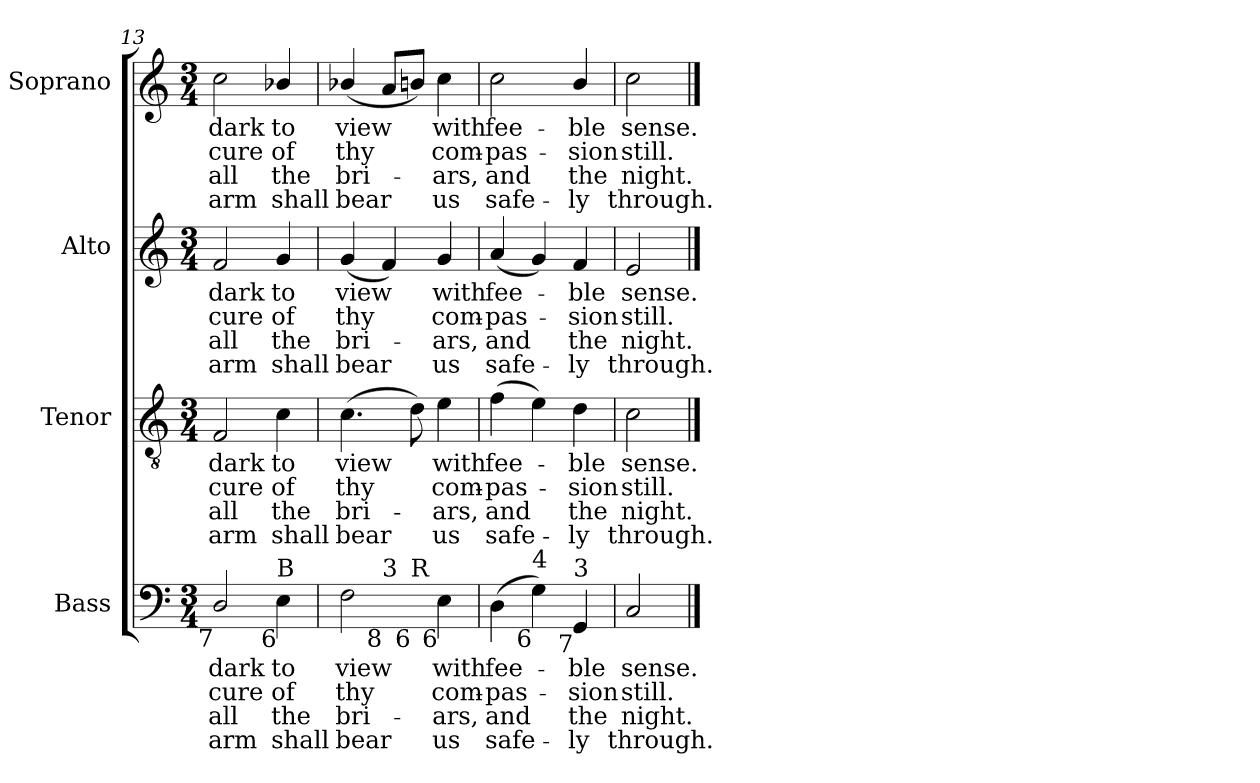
**kern	**text	**text	**text	**text	**kern	**text	**text	**text	**text	**kern	**text	**text	**text	**text	**kern	**text	**text	**text	**text
*part4	*part4	*part4	*part4	*part4	*part3	*part3	*part3	*part3	*part3	*part2	*part2	*part2	*part2	*part2	*part1	*part1	*part1	*part1	*part1
*staff4	*staff4	*staff4	*staff4	*staff4	*staff3	*staff3	*staff3	*staff3	*staff3	*staff2	*staff2	*staff2	*staff2	*staff2	*staff1	*staff1	*staff1	*staff1	*staff1
*I"Bass	*	*	*	*	*I"Tenor	*	*	*	*	*I"Alto	*	*	*	*	*I"Soprano	*	*	*	*
*I'B.	*	*	*	*	*I'T.	*	*	*	*	*I'A.	*	*	*	*	*I'S.	*	*	*	*
*clefF4	*	*	*	*	*clefGv2	*	*	*	*	*clefG2	*	*	*	*	*clefG2	*	*	*	*
*	*	*	*	*	*ITrd7c12	*	*	*	*	*	*	*	*	*	*	*	*	*	*
*k[]	*	*	*	*	*k[]	*	*	*	*	*k[]	*	*	*	*	*k[]	*	*	*	*
*C:	*	*	*	*	*C:	*	*	*	*	*C:	*	*	*	*	*C:	*	*	*	*
*M3/4	*	*	*	*	*M3/4	*	*	*	*	*M3/4	*	*	*	*	*M3/4	*	*	*	*
=13	=13	=13	=13	=13	=13	=13	=13	=13	=13	=13	=13	=13	=13	=13	=13	=13	=13	=13	=13
!	!LO:LY:b:color=#000000	!LO:LY:b:color=#000000	!LO:LY:b:color=#000000	!LO:LY:b:color=#000000	!	!	!	!	!	!	!	!	!	!	!	!	!	!	!
!	!	!	!	!	!	!LO:LY:b:color=#000000	!LO:LY:b:color=#000000	!LO:LY:b:color=#000000	!LO:LY:b:color=#000000	!	!	!	!	!	!	!	!	!	!
!	!	!	!	!	!	!	!	!	!	!	!LO:LY:b:color=#000000	!LO:LY:b:color=#000000	!LO:LY:b:color=#000000	!LO:LY:b:color=#000000	!	!	!	!	!
!LO:TX:b:rj:t=7	!	!	!	!	!	!	!	!	!	!	!	!	!	!	!	!	!	!	!
!	!	!	!	!	!	!	!	!	!	!	!	!	!	!	!	!LO:LY:b:color=#000000	!LO:LY:b:color=#000000	!LO:LY:b:color=#000000	!LO:LY:b:color=#000000
2Di/	dark	-cure	all	arm	2FFi/	dark	-cure	all	arm	2fi/	dark	-cure	all	arm	2cci\	dark	-cure	all	arm
!	!LO:LY:b:color=#000000	!LO:LY:b:color=#000000	!LO:LY:b:color=#000000	!LO:LY:b:color=#000000	!	!	!	!	!	!	!	!	!	!	!	!	!	!	!
!	!	!	!	!	!	!LO:LY:b:color=#000000	!LO:LY:b:color=#000000	!LO:LY:b:color=#000000	!LO:LY:b:color=#000000	!	!	!	!	!	!	!	!	!	!
!	!	!	!	!	!	!	!	!	!	!	!LO:LY:b:color=#000000	!LO:LY:b:color=#000000	!LO:LY:b:color=#000000	!LO:LY:b:color=#000000	!	!	!	!	!
!LO:TX:b:rj:t=6	!	!	!	!	!	!	!	!	!	!	!	!	!	!	!	!	!	!	!
!LO:TX:t=B	!	!	!	!	!	!	!	!	!	!	!	!	!	!	!	!	!	!	!
!	!	!	!	!	!	!	!	!	!	!	!	!	!	!	!	!LO:LY:b:color=#000000	!LO:LY:b:color=#000000	!LO:LY:b:color=#000000	!LO:LY:b:color=#000000
4Ei\	to	of	the	shall	4Ci\	to	of	the	shall	4gi/	to	of	the	shall	4b-Xi/	to	of	the	shall
=14	=14	=14	=14	=14	=14	=14	=14	=14	=14	=14	=14	=14	=14	=14	=14	=14	=14	=14	=14
!	!LO:LY:b:color=#000000	!LO:LY:b:color=#000000	!LO:LY:b:color=#000000	!LO:LY:b:color=#000000	!	!	!	!	!	!	!	!	!	!	!	!	!	!	!
!	!	!	!	!	!	!LO:LY:b:color=#000000	!LO:LY:b:color=#000000	!LO:LY:b:color=#000000	!LO:LY:b:color=#000000	!	!	!	!	!	!	!	!	!	!
!	!	!	!	!	!	!	!	!	!	!	!LO:LY:b:color=#000000	!LO:LY:b:color=#000000	!LO:LY:b:color=#000000	!LO:LY:b:color=#000000	!	!	!	!	!
!LO:TX:b:rj:t=9	!	!	!	!	!	!	!	!	!	!	!	!	!	!	!	!	!	!	!
!LO:TX:t=V	!	!	!	!	!	!	!	!	!	!	!	!	!	!	!	!	!	!	!
!	!	!	!	!	!	!	!	!	!	!	!	!	!	!	!	!LO:LY:b:color=#000000	!LO:LY:b:color=#000000	!LO:LY:b:color=#000000	!LO:LY:b:color=#000000
*^	*	*	*	*	*	*	*	*	*	*	*	*	*	*	*	*	*	*	*
*	*^	*	*	*	*	*	*	*	*	*	*	*	*	*	*	*	*	*	*	*
2Fi\	4ryy	4.ryy	view	thy	bri-	-bear	(4.Ci\	view	thy	bri-	-bear	(4gi/	view	thy	bri-	-bear	(4b-Xi/	view	thy	bri-	-bear
!	!LO:TX:b:rj:t=8	!	!	!	!	!	!	!	!	!	!	!	!	!	!	!	!	!	!	!	!
!	!LO:TX:t=3	!	!	!	!	!	!	!	!	!	!	!	!	!	!	!	!	!	!	!	!
.	2ryy	.	.	.	.	.	.	.	.	.	.	4fi/)	.	.	.	.	8ai/L	.	.	.	.
!	!	!LO:TX:b:rj:t=6	!	!	!	!	!	!	!	!	!	!	!	!	!	!	!	!	!	!	!
!	!	!LO:TX:t=R	!	!	!	!	!	!	!	!	!	!	!	!	!	!	!	!	!	!	!
.	.	4.ryy	.	.	.	.	8Di\)	.	.	.	.	.	.	.	.	.	8bni/J)	.	.	.	.
!	!	!	!LO:LY:b:color=#000000	!LO:LY:b:color=#000000	!LO:LY:b:color=#000000	!LO:LY:b:color=#000000	!	!	!	!	!	!	!	!	!	!	!	!	!	!	!
!	!	!	!	!	!	!	!	!LO:LY:b:color=#000000	!LO:LY:b:color=#000000	!LO:LY:b:color=#000000	!LO:LY:b:color=#000000	!	!	!	!	!	!	!	!	!	!
!	!	!	!	!	!	!	!	!	!	!	!	!	!LO:LY:b:color=#000000	!LO:LY:b:color=#000000	!LO:LY:b:color=#000000	!LO:LY:b:color=#000000	!	!	!	!	!
!LO:TX:b:rj:t=6	!	!	!	!	!	!	!	!	!	!	!	!	!	!	!	!	!	!	!	!	!
!	!	!	!	!	!	!	!	!	!	!	!	!	!	!	!	!	!	!LO:LY:b:color=#000000	!LO:LY:b:color=#000000	!LO:LY:b:color=#000000	!LO:LY:b:color=#000000
4Ei\	.	.	with	com-	ars,	us	4Ei\	with	com-	ars,	us	4gi/	with	com-	ars,	us	4cci\	with	com-	ars,	us
*v	*v	*v	*	*	*	*	*	*	*	*	*	*	*	*	*	*	*	*	*	*	*
=15	=15	=15	=15	=15	=15	=15	=15	=15	=15	=15	=15	=15	=15	=15	=15	=15	=15	=15	=15
*^	*	*	*	*	*	*	*	*	*	*	*	*	*	*	*	*	*	*	*
*	*^	*	*	*	*	*	*	*	*	*	*	*	*	*	*	*	*	*	*	*
!	!	!	!LO:LY:b:color=#000000	!LO:LY:b:color=#000000	!LO:LY:b:color=#000000	!LO:LY:b:color=#000000	!	!	!	!	!	!	!	!	!	!	!	!	!	!	!
*v	*v	*v	*	*	*	*	*	*	*	*	*	*	*	*	*	*	*	*	*	*	*
*^	*	*	*	*	*	*	*	*	*	*	*	*	*	*	*	*	*	*	*
*	*^	*	*	*	*	*	*	*	*	*	*	*	*	*	*	*	*	*	*	*
!	!	!	!	!	!	!	!	!LO:LY:b:color=#000000	!LO:LY:b:color=#000000	!LO:LY:b:color=#000000	!LO:LY:b:color=#000000	!	!	!	!	!	!	!	!	!	!
*v	*v	*v	*	*	*	*	*	*	*	*	*	*	*	*	*	*	*	*	*	*	*
*^	*	*	*	*	*	*	*	*	*	*	*	*	*	*	*	*	*	*	*
*	*^	*	*	*	*	*	*	*	*	*	*	*	*	*	*	*	*	*	*	*
!	!	!	!	!	!	!	!	!	!	!	!	!	!LO:LY:b:color=#000000	!LO:LY:b:color=#000000	!LO:LY:b:color=#000000	!LO:LY:b:color=#000000	!	!	!	!	!
*v	*v	*v	*	*	*	*	*	*	*	*	*	*	*	*	*	*	*	*	*	*	*
*^	*	*	*	*	*	*	*	*	*	*	*	*	*	*	*	*	*	*	*
*	*^	*	*	*	*	*	*	*	*	*	*	*	*	*	*	*	*	*	*	*
!LO:TX:b:rj:t=7	!	!	!	!	!	!	!	!	!	!	!	!	!	!	!	!	!	!	!	!	!
!	!	!	!	!	!	!	!	!	!	!	!	!	!	!	!	!	!	!LO:LY:b:color=#000000	!LO:LY:b:color=#000000	!LO:LY:b:color=#000000	!LO:LY:b:color=#000000
*v	*v	*v	*	*	*	*	*	*	*	*	*	*	*	*	*	*	*	*	*	*	*
(4Di\	fee-	-pas-	and	safe-	(4Fi\	fee-	-pas-	and	safe-	(4ai/	fee-	-pas-	and	safe-	2cci\	fee-	-pas-	and	safe-
!LO:TX:b:rj:t=6	!	!	!	!	!	!	!	!	!	!	!	!	!	!	!	!	!	!	!
!LO:TX:t=4	!	!	!	!	!	!	!	!	!	!	!	!	!	!	!	!	!	!	!
4Gi\)	.	.	.	.	4Ei\)	.	.	.	.	4gi/)	.	.	.	.	.	.	.	.	.
!	!LO:LY:b:color=#000000	!LO:LY:b:color=#000000	!LO:LY:b:color=#000000	!LO:LY:b:color=#000000	!	!	!	!	!	!	!	!	!	!	!	!	!	!	!
!	!	!	!	!	!	!LO:LY:b:color=#000000	!LO:LY:b:color=#000000	!LO:LY:b:color=#000000	!LO:LY:b:color=#000000	!	!	!	!	!	!	!	!	!	!
!	!	!	!	!	!	!	!	!	!	!	!LO:LY:b:color=#000000	!LO:LY:b:color=#000000	!LO:LY:b:color=#000000	!LO:LY:b:color=#000000	!	!	!	!	!
!LO:TX:b:rj:t=7	!	!	!	!	!	!	!	!	!	!	!	!	!	!	!	!	!	!	!
!LO:TX:t=3	!	!	!	!	!	!	!	!	!	!	!	!	!	!	!	!	!	!	!
!	!	!	!	!	!	!	!	!	!	!	!	!	!	!	!	!LO:LY:b:color=#000000	!LO:LY:b:color=#000000	!LO:LY:b:color=#000000	!LO:LY:b:color=#000000
4GGi/	-ble	-sion	-the	ly	4Di\	-ble	-sion	-the	ly	4fi/	-ble	-sion	-the	ly	4bi/	-ble	-sion	-the	ly
=16	=16	=16	=16	=16	=16	=16	=16	=16	=16	=16	=16	=16	=16	=16	=16	=16	=16	=16	=16
!	!LO:LY:b:color=#000000	!LO:LY:b:color=#000000	!LO:LY:b:color=#000000	!LO:LY:b:color=#000000	!	!	!	!	!	!	!	!	!	!	!	!	!	!	!
!	!	!	!	!	!	!LO:LY:b:color=#000000	!LO:LY:b:color=#000000	!LO:LY:b:color=#000000	!LO:LY:b:color=#000000	!	!	!	!	!	!	!	!	!	!
!	!	!	!	!	!	!	!	!	!	!	!LO:LY:b:color=#000000	!LO:LY:b:color=#000000	!LO:LY:b:color=#000000	!LO:LY:b:color=#000000	!	!	!	!	!
!	!	!	!	!	!	!	!	!	!	!	!	!	!	!	!	!LO:LY:b:color=#000000	!LO:LY:b:color=#000000	!LO:LY:b:color=#000000	!LO:LY:b:color=#000000
2Ci/	sense.	still.	night.	through.	2Ci\	sense.	still.	night.	through.	2ei/	sense.	still.	night.	through.	2cci\	sense.	still.	night.	through.
==	==	==	==	==	==	==	==	==	==	==	==	==	==	==	==	==	==	==	==
*-	*-	*-	*-	*-	*-	*-	*-	*-	*-	*-	*-	*-	*-	*-	*-	*-	*-	*-	*-
